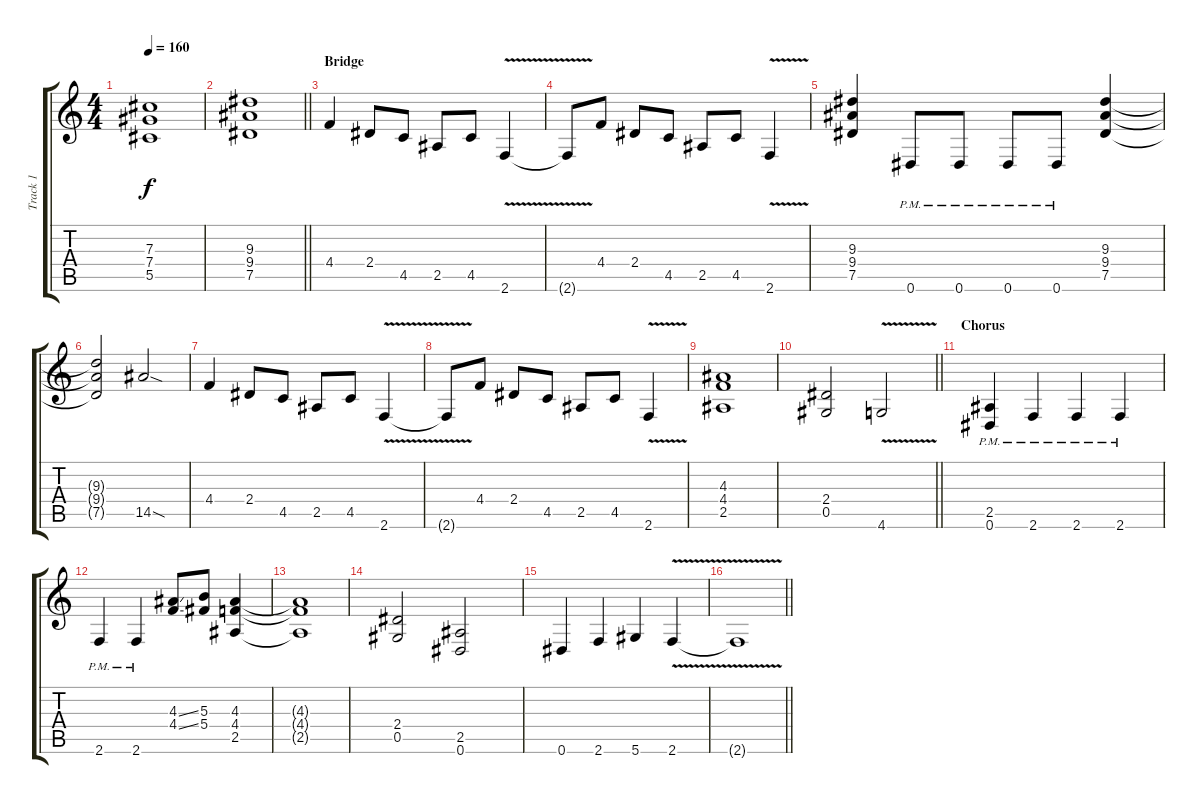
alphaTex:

\track ("Track 1" "Track 1") {instrument distortionguitar}
\staff {score tabs}
\tuning (Eb4 Bb3 Gb3 Db3 Ab2 Eb2) {hide}
\ts (4 4)
\tempo 160
\clef g2
\ks c
(7.3 7.4 5.5).1{dy f} |
\barLineRight lightlight
(9.3 9.4 7.5).1 |
\section ("" "Bridge")
4.4.4 2.4.8 4.5.8 2.5.8 4.5.8 2.6{v}.4 |
2.6{t}.8 4.4.8 2.4.8 4.5.8 2.5.8 4.5.8 2.6{v}.4 |
(9.3 9.4 7.5).4 0.6{pm}.8 0.6{pm}.8 0.6{pm}.8 0.6{pm}.8 (9.3 9.4 7.5).4 |
(9.3{t} 9.4{t} 7.5{t}).2 14.5{sod}.2 |
4.4.4 2.4.8 4.5.8 2.5.8 4.5.8 2.6{v}.4 |
2.6{t}.8 4.4.8 2.4.8 4.5.8 2.5.8 4.5.8 2.6{v}.4 |
(4.3 4.4 2.5).1 |
\barLineRight lightlight
(2.4 0.5).2 4.6{v}.2 |
\section ("" "Chorus")
(2.5 0.6{pm}).4 2.6{pm}.4 2.6{pm}.4 2.6{pm}.4 |
2.6{pm}.4 2.6{pm}.4 (4.3{ss} 4.4{ss}).8 (5.3 5.4).8 (4.3 4.4 2.5).4 |
(4.3{t} 4.4{t} 2.5{t}).1 |
(2.4 0.5).2 (2.5 0.6).2 |
0.6.4 2.6.4 5.6.4 2.6{v}.4 |
\barLineRight lightlight
2.6{t}.1
